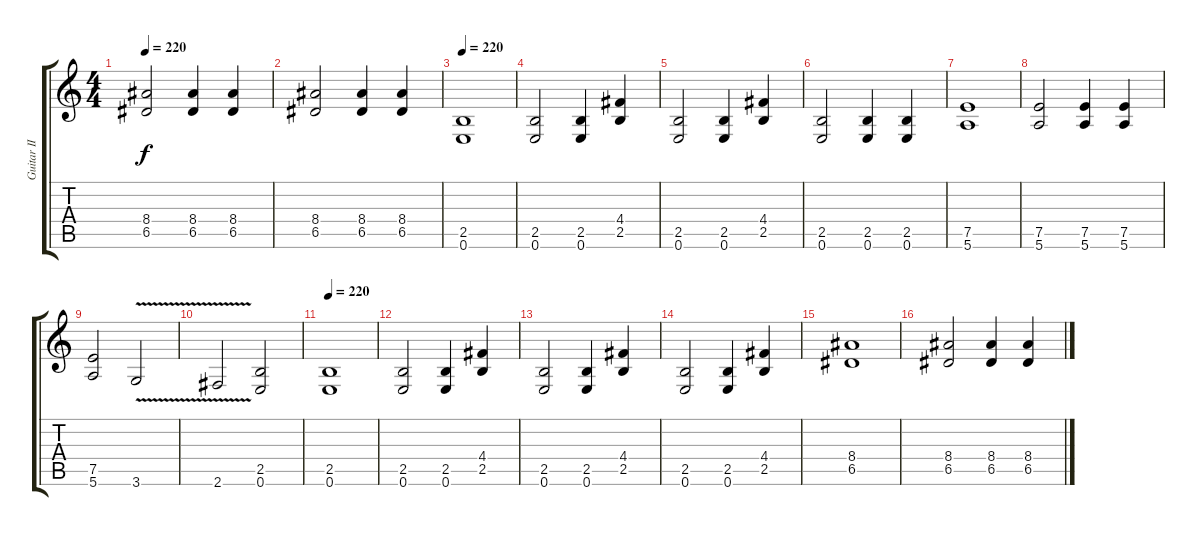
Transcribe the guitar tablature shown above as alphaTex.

\track ("Guitar II" "Guitar II") {instrument distortionguitar}
\staff {score tabs}
\tuning (E4 B3 G3 D3 A2 E2) {hide}
\ts (4 4)
\tempo 220
\clef g2
\ks c
(8.4 6.5).2{dy f} (8.4 6.5).4 (8.4 6.5).4 |
(8.4 6.5).2 (8.4 6.5).4 (8.4 6.5).4 |
\tempo 250
\tempo 220
(2.5 0.6).1 |
(2.5 0.6).2 (2.5 0.6).4 (4.4 2.5).4 |
(2.5 0.6).2 (2.5 0.6).4 (4.4 2.5).4 |
(2.5 0.6).2 (2.5 0.6).4 (2.5 0.6).4 |
(7.5 5.6).1 |
(7.5 5.6).2 (7.5 5.6).4 (7.5 5.6).4 |
(7.5 5.6).2 3.6{v}.2 |
2.6{v}.2 (2.5 0.6).2 |
\tempo 250
\tempo 220
(2.5 0.6).1 |
(2.5 0.6).2 (2.5 0.6).4 (4.4 2.5).4 |
(2.5 0.6).2 (2.5 0.6).4 (4.4 2.5).4 |
(2.5 0.6).2 (2.5 0.6).4 (4.4 2.5).4 |
(8.4 6.5).1 |
(8.4 6.5).2 (8.4 6.5).4 (8.4 6.5).4
